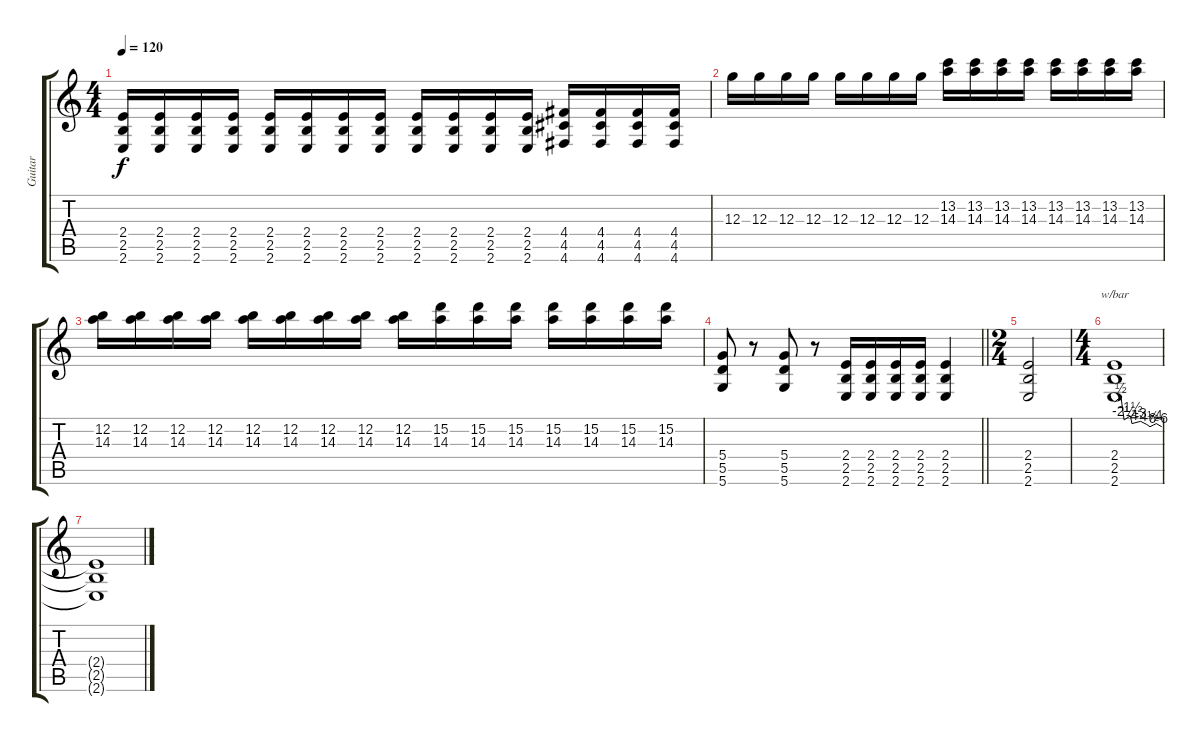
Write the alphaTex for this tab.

\track ("Guitar" "Guitar") {instrument overdrivenguitar}
\staff {score tabs}
\tuning (E4 B3 G3 D3 A2 D2) {hide}
\ts (4 4)
\tempo 120
\clef g2
\ks c
(2.4 2.5 2.6).16{dy f} (2.4 2.5 2.6).16 (2.4 2.5 2.6).16 (2.4 2.5 2.6).16 (2.4 2.5 2.6).16 (2.4 2.5 2.6).16 (2.4 2.5 2.6).16 (2.4 2.5 2.6).16 (2.4 2.5 2.6).16 (2.4 2.5 2.6).16 (2.4 2.5 2.6).16 (2.4 2.5 2.6).16 (4.4 4.5 4.6).16 (4.4 4.5 4.6).16 (4.4 4.5 4.6).16 (4.4 4.5 4.6).16 |
12.3.16 12.3.16 12.3.16 12.3.16 12.3.16 12.3.16 12.3.16 12.3.16 (13.2 14.3).16 (13.2 14.3).16 (13.2 14.3).16 (13.2 14.3).16 (13.2 14.3).16 (13.2 14.3).16 (13.2 14.3).16 (13.2 14.3).16 |
(12.2 14.3).16 (12.2 14.3).16 (12.2 14.3).16 (12.2 14.3).16 (12.2 14.3).16 (12.2 14.3).16 (12.2 14.3).16 (12.2 14.3).16 (12.2 14.3).16 (15.2 14.3).16 (15.2 14.3).16 (15.2 14.3).16 (15.2 14.3).16 (15.2 14.3).16 (15.2 14.3).16 (15.2 14.3).16 |
\barLineRight lightlight
(5.4 5.5 5.6).8 r.8 (5.4 5.5 5.6).8 r.8 (2.4 2.5 2.6).16 (2.4 2.5 2.6).16 (2.4 2.5 2.6).16 (2.4 2.5 2.6).16 (2.4 2.5 2.6).4 |
\ts (2 4)
(2.4 2.5 2.6).2 |
\ts (4 4)
(2.4 2.5 2.6).1{tbe (custom default 0 0 8 2 12 -10 20 -6 22 -16 33 -12 41 -18 45 -24 53 -16 60 -24)} |
(2.4{t} 2.5{t} 2.6{t}).1
